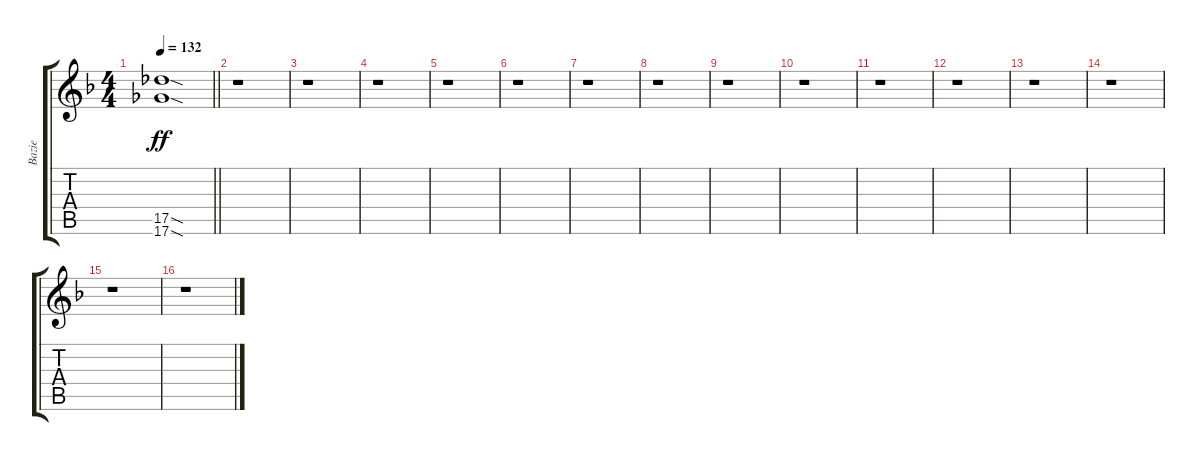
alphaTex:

\track ("Bazie" "Bazie") {instrument distortionguitar}
\staff {score tabs}
\tuning (Eb4 Bb3 Gb3 Db3 Ab2 Db2) {hide}
\ts (4 4)
\tempo 132
\clef g2
\barLineRight lightlight
\ks f
(17.5{sod} 17.6{sod}).1{dy ff} |
r.1 |
r.1 |
r.1 |
r.1 |
r.1 |
r.1 |
r.1 |
r.1 |
r.1 |
r.1 |
r.1 |
r.1 |
r.1 |
r.1 |
r.1
